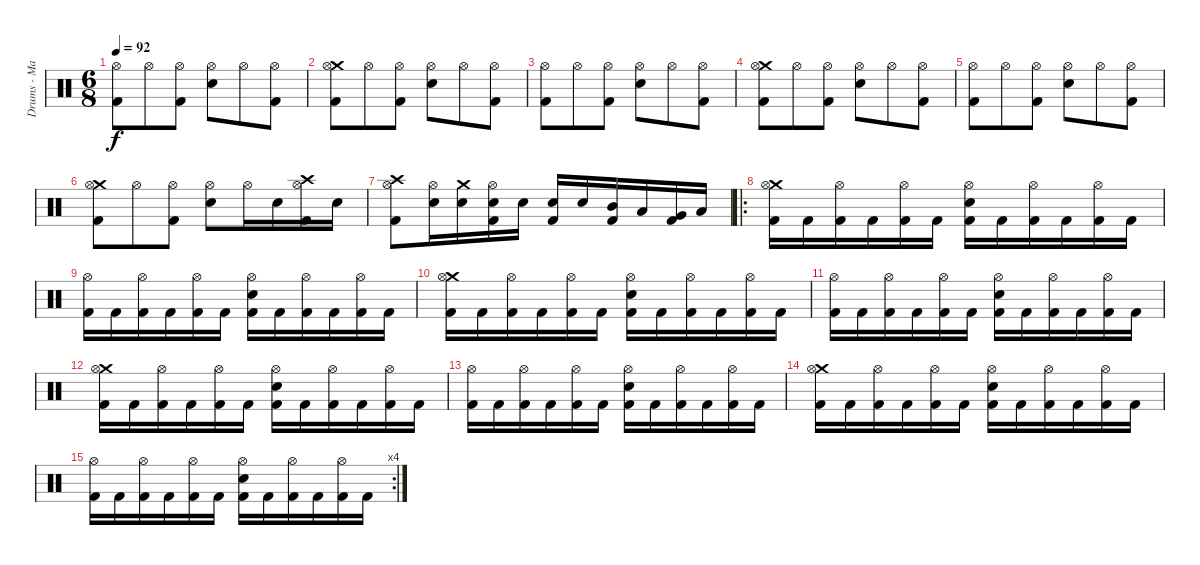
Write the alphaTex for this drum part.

\track ("Drums - Martin Mendez" "Drums - Ma") {instrument percussion}
\staff {score}
\articulation defaults
\ts (6 8)
\tempo 92
\clef neutral
\ks c
("Hi-Hat (open)" "Kick (hit) 2").8{dy f} "Hi-Hat (open)".8 ("Hi-Hat (open)" "Kick (hit) 2").8 ("Hi-Hat (open)" "Snare (hit) 2").8 "Hi-Hat (open)".8 ("Hi-Hat (open)" "Kick (hit) 2").8 |
("Crash medium (hit)" "Hi-Hat (open)" "Kick (hit) 2").8 "Hi-Hat (open)".8 ("Hi-Hat (open)" "Kick (hit) 2").8 ("Hi-Hat (open)" "Snare (hit) 2").8 "Hi-Hat (open)".8 ("Hi-Hat (open)" "Kick (hit) 2").8 |
("Hi-Hat (open)" "Kick (hit) 2").8 "Hi-Hat (open)".8 ("Hi-Hat (open)" "Kick (hit) 2").8 ("Hi-Hat (open)" "Snare (hit) 2").8 "Hi-Hat (open)".8 ("Hi-Hat (open)" "Kick (hit) 2").8 |
("Crash medium (hit)" "Hi-Hat (open)" "Kick (hit) 2").8 "Hi-Hat (open)".8 ("Hi-Hat (open)" "Kick (hit) 2").8 ("Hi-Hat (open)" "Snare (hit) 2").8 "Hi-Hat (open)".8 ("Hi-Hat (open)" "Kick (hit) 2").8 |
("Hi-Hat (open)" "Kick (hit) 2").8 "Hi-Hat (open)".8 ("Hi-Hat (open)" "Kick (hit) 2").8 ("Hi-Hat (open)" "Snare (hit) 2").8 "Hi-Hat (open)".8 ("Hi-Hat (open)" "Kick (hit) 2").8 |
("Crash medium (hit)" "Hi-Hat (open)" "Kick (hit) 2").8 "Hi-Hat (open)".8 ("Hi-Hat (open)" "Kick (hit) 2").8 ("Hi-Hat (open)" "Snare (hit) 2").8 "Hi-Hat (open)".16 "Snare (hit) 2".16 ("Crash high (hit)" "Hi-Hat (open)" "Kick (hit) 2").16 "Snare (hit) 2".16 |
("Crash high (hit)" "Hi-Hat (open)" "Kick (hit) 2").8 ("Hi-Hat (open)" "Snare (hit) 2").16 ("Crash medium (hit)" "Snare (hit) 2").16 ("Hi-Hat (open)" "Snare (hit) 2" "Kick (hit) 2").16 "Snare (hit) 2".16 ("Snare (hit) 2" "Kick (hit) 2").16 "Snare (hit) 2".16 ("Mid Tom (hit)" "Kick (hit) 2").16 "Low Tom (hit)".16 ("Very Low Tom (hit)" "Kick (hit) 2").16 "Low Floor Tom (hit)".16 |
\ro
("Crash medium (hit)" "Hi-Hat (open)" "Kick (hit) 2").16 "Kick (hit) 2".16 ("Hi-Hat (open)" "Kick (hit) 2").16 "Kick (hit) 2".16 ("Hi-Hat (open)" "Kick (hit) 2").16 "Kick (hit) 2".16 ("Hi-Hat (open)" "Snare (hit) 2" "Kick (hit) 2").16 "Kick (hit) 2".16 ("Hi-Hat (open)" "Kick (hit) 2").16 "Kick (hit) 2".16 ("Hi-Hat (open)" "Kick (hit) 2").16 "Kick (hit) 2".16 |
("Hi-Hat (open)" "Kick (hit) 2").16 "Kick (hit) 2".16 ("Hi-Hat (open)" "Kick (hit) 2").16 "Kick (hit) 2".16 ("Hi-Hat (open)" "Kick (hit) 2").16 "Kick (hit) 2".16 ("Hi-Hat (open)" "Snare (hit) 2" "Kick (hit) 2").16 "Kick (hit) 2".16 ("Hi-Hat (open)" "Kick (hit) 2").16 "Kick (hit) 2".16 ("Hi-Hat (open)" "Kick (hit) 2").16 "Kick (hit) 2".16 |
("Crash medium (hit)" "Hi-Hat (open)" "Kick (hit) 2").16 "Kick (hit) 2".16 ("Hi-Hat (open)" "Kick (hit) 2").16 "Kick (hit) 2".16 ("Hi-Hat (open)" "Kick (hit) 2").16 "Kick (hit) 2".16 ("Hi-Hat (open)" "Snare (hit) 2" "Kick (hit) 2").16 "Kick (hit) 2".16 ("Hi-Hat (open)" "Kick (hit) 2").16 "Kick (hit) 2".16 ("Hi-Hat (open)" "Kick (hit) 2").16 "Kick (hit) 2".16 |
("Hi-Hat (open)" "Kick (hit) 2").16 "Kick (hit) 2".16 ("Hi-Hat (open)" "Kick (hit) 2").16 "Kick (hit) 2".16 ("Hi-Hat (open)" "Kick (hit) 2").16 "Kick (hit) 2".16 ("Hi-Hat (open)" "Snare (hit) 2" "Kick (hit) 2").16 "Kick (hit) 2".16 ("Hi-Hat (open)" "Kick (hit) 2").16 "Kick (hit) 2".16 ("Hi-Hat (open)" "Kick (hit) 2").16 "Kick (hit) 2".16 |
("Crash medium (hit)" "Hi-Hat (open)" "Kick (hit) 2").16 "Kick (hit) 2".16 ("Hi-Hat (open)" "Kick (hit) 2").16 "Kick (hit) 2".16 ("Hi-Hat (open)" "Kick (hit) 2").16 "Kick (hit) 2".16 ("Hi-Hat (open)" "Snare (hit) 2" "Kick (hit) 2").16 "Kick (hit) 2".16 ("Hi-Hat (open)" "Kick (hit) 2").16 "Kick (hit) 2".16 ("Hi-Hat (open)" "Kick (hit) 2").16 "Kick (hit) 2".16 |
("Hi-Hat (open)" "Kick (hit) 2").16 "Kick (hit) 2".16 ("Hi-Hat (open)" "Kick (hit) 2").16 "Kick (hit) 2".16 ("Hi-Hat (open)" "Kick (hit) 2").16 "Kick (hit) 2".16 ("Hi-Hat (open)" "Snare (hit) 2" "Kick (hit) 2").16 "Kick (hit) 2".16 ("Hi-Hat (open)" "Kick (hit) 2").16 "Kick (hit) 2".16 ("Hi-Hat (open)" "Kick (hit) 2").16 "Kick (hit) 2".16 |
("Crash medium (hit)" "Hi-Hat (open)" "Kick (hit) 2").16 "Kick (hit) 2".16 ("Hi-Hat (open)" "Kick (hit) 2").16 "Kick (hit) 2".16 ("Hi-Hat (open)" "Kick (hit) 2").16 "Kick (hit) 2".16 ("Hi-Hat (open)" "Snare (hit) 2" "Kick (hit) 2").16 "Kick (hit) 2".16 ("Hi-Hat (open)" "Kick (hit) 2").16 "Kick (hit) 2".16 ("Hi-Hat (open)" "Kick (hit) 2").16 "Kick (hit) 2".16 |
\rc 4
("Hi-Hat (open)" "Kick (hit) 2").16 "Kick (hit) 2".16 ("Hi-Hat (open)" "Kick (hit) 2").16 "Kick (hit) 2".16 ("Hi-Hat (open)" "Kick (hit) 2").16 "Kick (hit) 2".16 ("Hi-Hat (open)" "Snare (hit) 2" "Kick (hit) 2").16 "Kick (hit) 2".16 ("Hi-Hat (open)" "Kick (hit) 2").16 "Kick (hit) 2".16 ("Hi-Hat (open)" "Kick (hit) 2").16 "Kick (hit) 2".16
